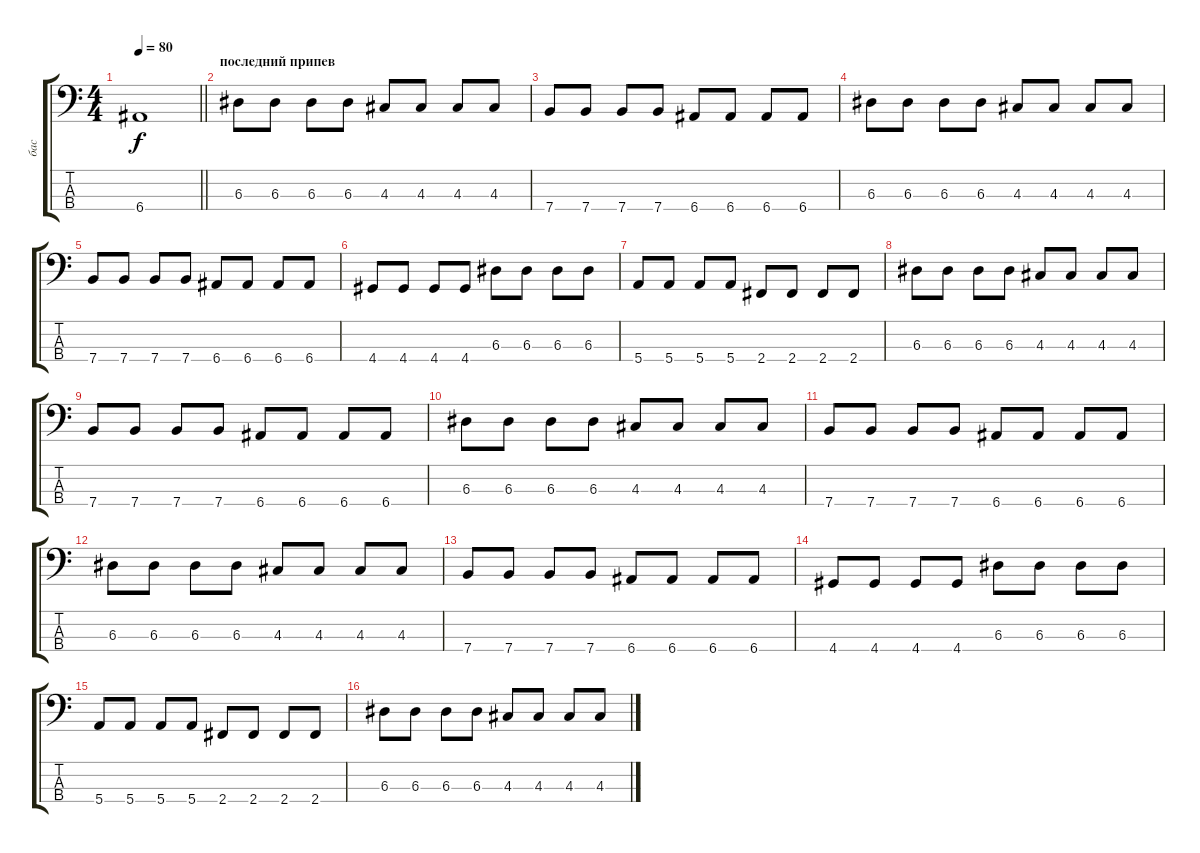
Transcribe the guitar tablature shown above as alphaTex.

\track ("бас" "бас") {instrument electricbassfinger}
\staff {score tabs}
\tuning (G2 D2 A1 E1) {hide}
\ts (4 4)
\tempo 80
\clef f4
\barLineRight lightlight
\ks c
6.4.1{dy f} |
\section ("" "последний припев")
6.3.8 6.3.8 6.3.8 6.3.8 4.3.8 4.3.8 4.3.8 4.3.8 |
7.4.8 7.4.8 7.4.8 7.4.8 6.4.8 6.4.8 6.4.8 6.4.8 |
6.3.8 6.3.8 6.3.8 6.3.8 4.3.8 4.3.8 4.3.8 4.3.8 |
7.4.8 7.4.8 7.4.8 7.4.8 6.4.8 6.4.8 6.4.8 6.4.8 |
4.4.8 4.4.8 4.4.8 4.4.8 6.3.8 6.3.8 6.3.8 6.3.8 |
5.4.8 5.4.8 5.4.8 5.4.8 2.4.8 2.4.8 2.4.8 2.4.8 |
6.3.8 6.3.8 6.3.8 6.3.8 4.3.8 4.3.8 4.3.8 4.3.8 |
7.4.8 7.4.8 7.4.8 7.4.8 6.4.8 6.4.8 6.4.8 6.4.8 |
6.3.8 6.3.8 6.3.8 6.3.8 4.3.8 4.3.8 4.3.8 4.3.8 |
7.4.8 7.4.8 7.4.8 7.4.8 6.4.8 6.4.8 6.4.8 6.4.8 |
6.3.8 6.3.8 6.3.8 6.3.8 4.3.8 4.3.8 4.3.8 4.3.8 |
7.4.8 7.4.8 7.4.8 7.4.8 6.4.8 6.4.8 6.4.8 6.4.8 |
4.4.8 4.4.8 4.4.8 4.4.8 6.3.8 6.3.8 6.3.8 6.3.8 |
5.4.8 5.4.8 5.4.8 5.4.8 2.4.8 2.4.8 2.4.8 2.4.8 |
6.3.8 6.3.8 6.3.8 6.3.8 4.3.8 4.3.8 4.3.8 4.3.8
